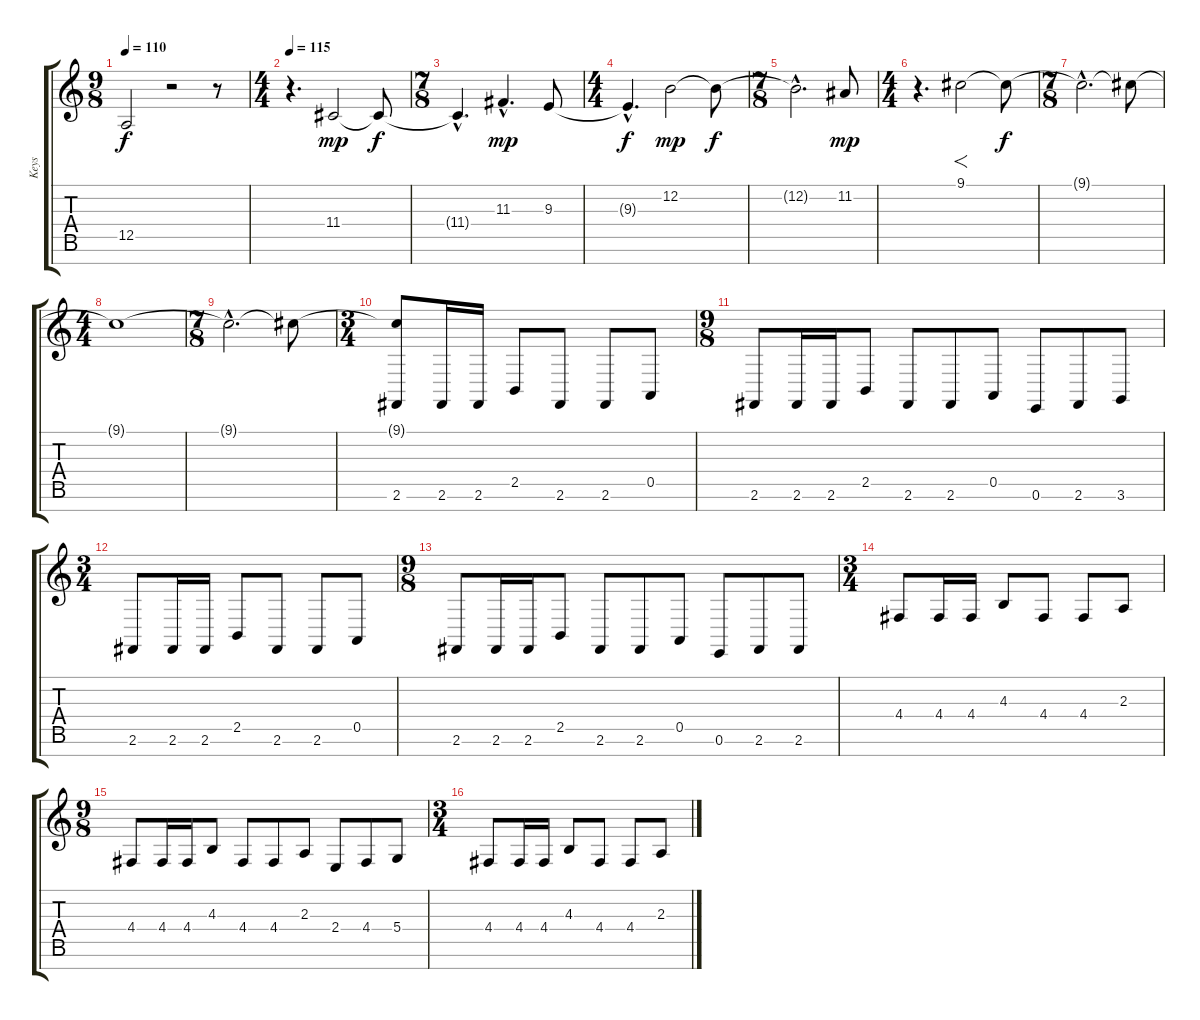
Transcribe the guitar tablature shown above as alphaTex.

\track ("Keys" "Keys") {instrument synthstrings2}
\staff {score tabs}
\tuning (E4 B3 G3 D3 A2 E2 B1) {hide}
\ts (9 8)
\tempo 110
\clef g2
\ks c
12.5{t}.2{dy f} r.2 r.8 |
\ts (4 4)
\tempo 115
r.4{d} 11.4.2{dy mp} 11.4{t}.8{dy f} |
\ts (7 8)
11.4{hac t}.4{d} 11.3{hac}.4{d dy mp} 9.3.8 |
\ts (4 4)
9.3{hac t}.4{d dy f} 12.2.2{dy mp} 12.2{t}.8{dy f} |
\ts (7 8)
12.2{hac t}.2{d} 11.2.8{dy mp} |
\ts (4 4)
r.4{d} 9.1.2{f} 9.1{t}.8{dy f} |
\ts (7 8)
9.1{hac t}.2{d} 9.1{t}.8 |
\ts (4 4)
9.1{t}.1 |
\ts (7 8)
9.1{hac t}.2{d} 9.1{t}.8 |
\ts (3 4)
(9.1{t} 2.6).8 2.6.16 2.6.16 2.5.8 2.6.8 2.6.8 0.5.8 |
\ts (9 8)
2.6.8 2.6.16 2.6.16 2.5.8 2.6.8 2.6.8 0.5.8 0.6.8 2.6.8 3.6.8 |
\ts (3 4)
2.6.8 2.6.16 2.6.16 2.5.8 2.6.8 2.6.8 0.5.8 |
\ts (9 8)
2.6.8 2.6.16 2.6.16 2.5.8 2.6.8 2.6.8 0.5.8 0.6.8 2.6.8 2.6.8 |
\ts (3 4)
4.4.8 4.4.16 4.4.16 4.3.8 4.4.8 4.4.8 2.3.8 |
\ts (9 8)
4.4.8 4.4.16 4.4.16 4.3.8 4.4.8 4.4.8 2.3.8 2.4.8 4.4.8 5.4.8 |
\ts (3 4)
4.4.8 4.4.16 4.4.16 4.3.8 4.4.8 4.4.8 2.3.8
